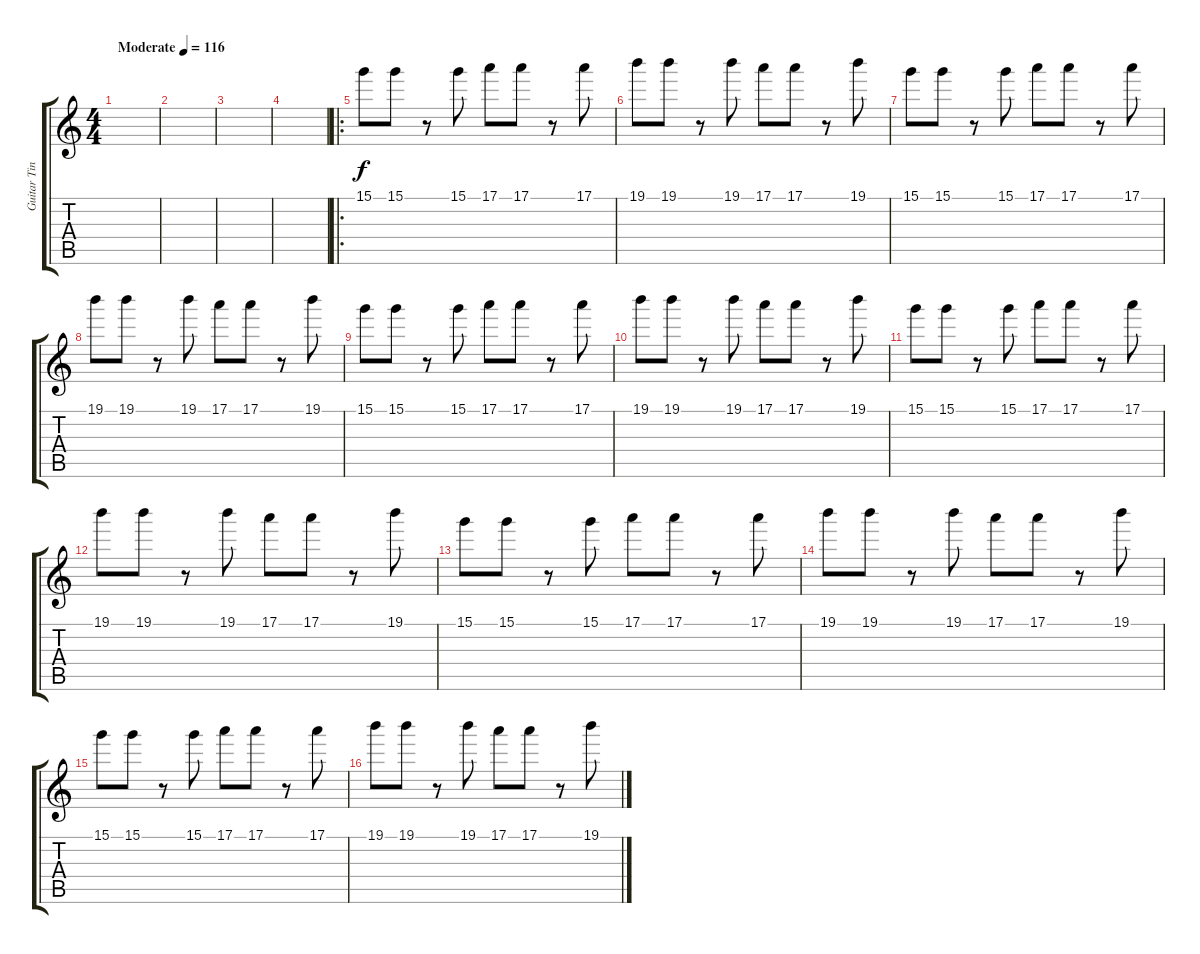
\track ("Guitar Tina" "Guitar Tin") {instrument electricguitarclean}
\staff {score tabs}
\tuning (E4 B3 G3 D3 A2 E2) {hide}
\ts (4 4)
\tempo (116 "Moderate")
\clef g2
\ks c
|
|
|
|
\ro
15.1.8 15.1.8 r.8 15.1.8 17.1.8 17.1.8 r.8 17.1.8 |
19.1.8 19.1.8 r.8 19.1.8 17.1.8 17.1.8 r.8 19.1.8 |
15.1.8 15.1.8 r.8 15.1.8 17.1.8 17.1.8 r.8 17.1.8 |
19.1.8 19.1.8 r.8 19.1.8 17.1.8 17.1.8 r.8 19.1.8 |
15.1.8 15.1.8 r.8 15.1.8 17.1.8 17.1.8 r.8 17.1.8 |
19.1.8 19.1.8 r.8 19.1.8 17.1.8 17.1.8 r.8 19.1.8 |
15.1.8 15.1.8 r.8 15.1.8 17.1.8 17.1.8 r.8 17.1.8 |
19.1.8 19.1.8 r.8 19.1.8 17.1.8 17.1.8 r.8 19.1.8 |
15.1.8 15.1.8 r.8 15.1.8 17.1.8 17.1.8 r.8 17.1.8 |
19.1.8 19.1.8 r.8 19.1.8 17.1.8 17.1.8 r.8 19.1.8 |
15.1.8 15.1.8 r.8 15.1.8 17.1.8 17.1.8 r.8 17.1.8 |
19.1.8 19.1.8 r.8 19.1.8 17.1.8 17.1.8 r.8 19.1.8
